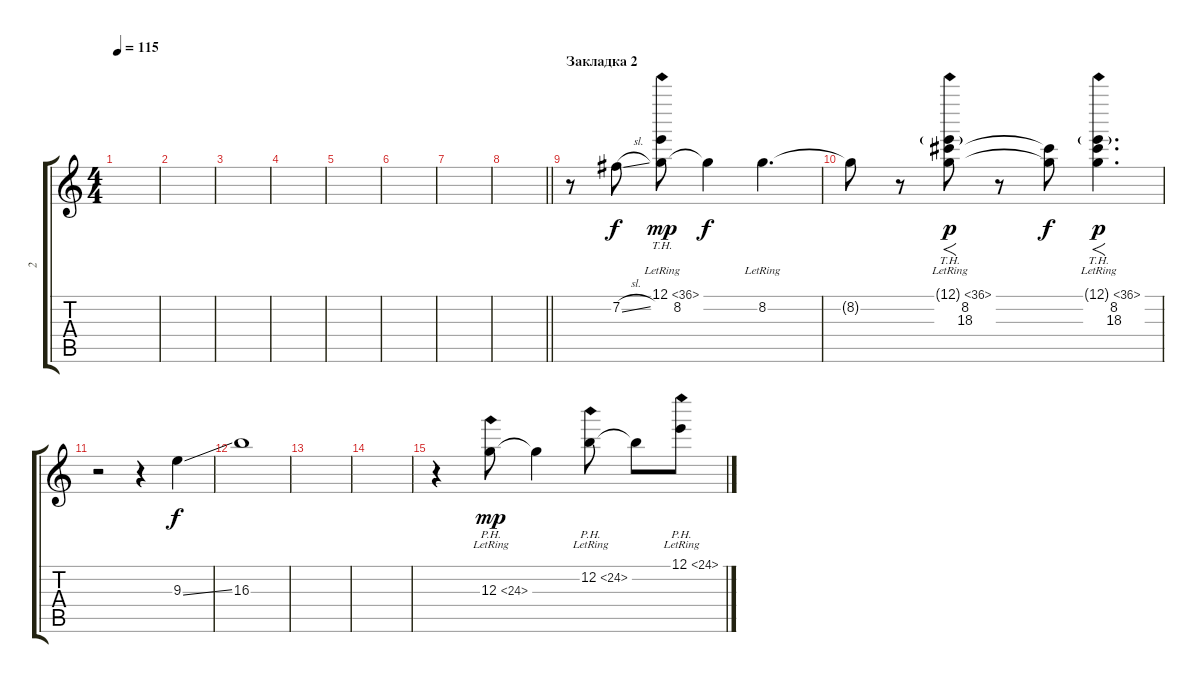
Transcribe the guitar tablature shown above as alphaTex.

\track ("2" "2") {instrument electricguitarjazz}
\staff {score tabs}
\tuning (E4 B3 G3 D3 A2 E2) {hide}
\ts (4 4)
\tempo 115
\clef g2
\ks c
|
|
|
|
|
|
|
\barLineRight lightlight
|
\section ("" "Закладка 2")
r.8 7.2{sl}.8 (12.1{th 24 lr} 8.2).8{dy mp} 8.2{t}.4{dy f} 8.2{lr}.4{d} |
8.2{t}.8 r.8 (12.1{th 24 g lr} 8.2{lr} 18.3{lr}).8{f dy p} r.8 (8.2{t} 18.3{t}).8{dy f} (12.1{th 24 g lr} 8.2{lr} 18.3{lr}).4{f d dy p} |
r.2 r.4 9.3{ss}.4{dy f} |
16.3.1 |
|
|
r.4 12.3{ph 12 lr}.8{dy mp} 12.3{t}.4 12.2{ph 12 lr}.8 12.2{t}.8 12.1{ph 12 lr}.8
